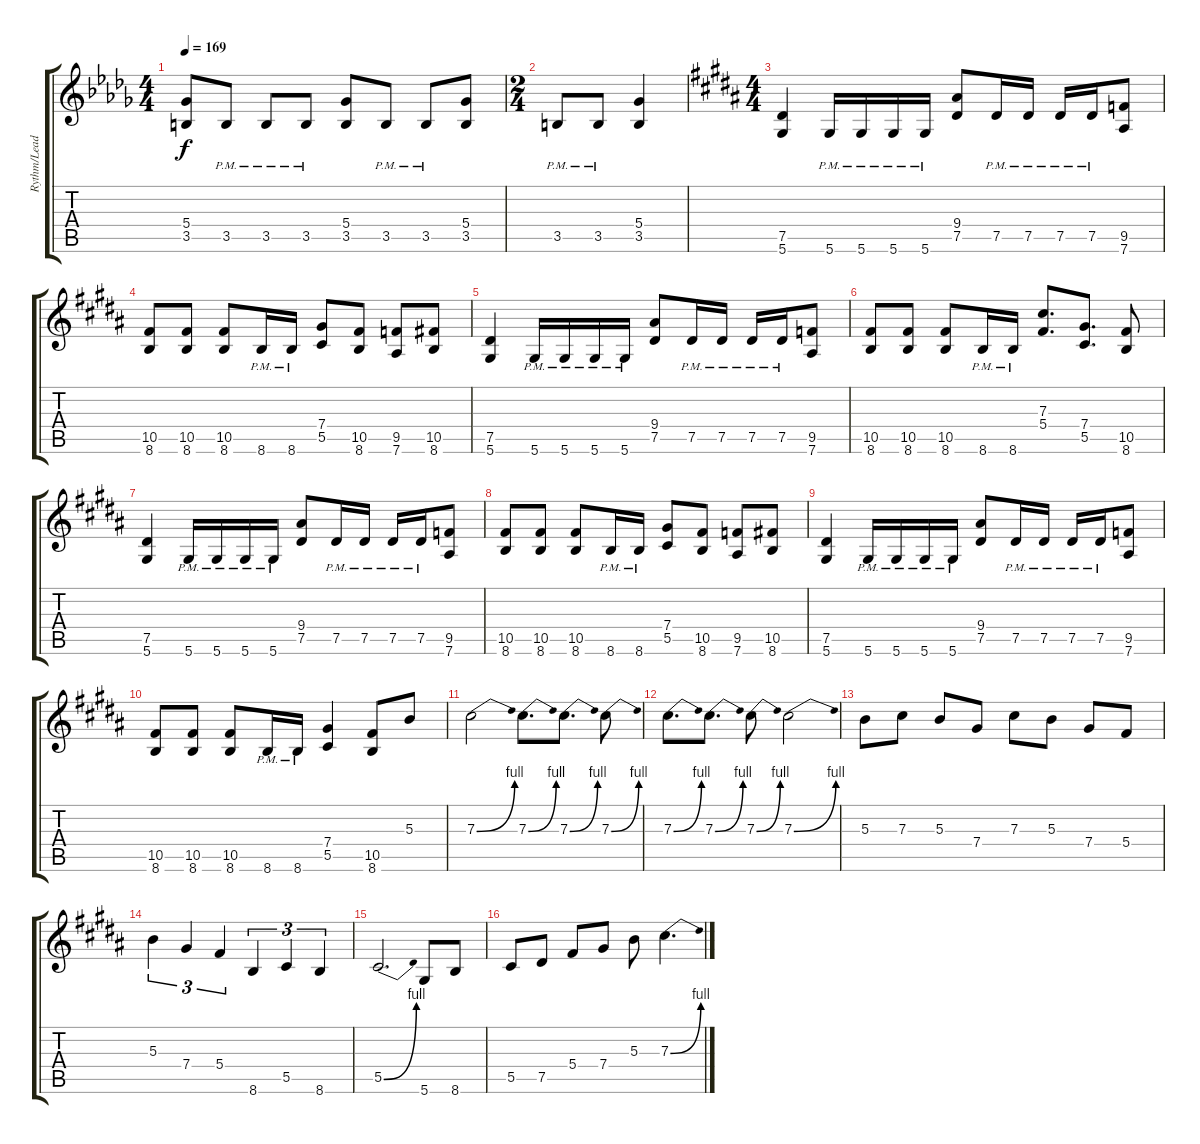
\track ("Rythm/Lead 1" "Rythm/Lead") {instrument distortionguitar}
\staff {score tabs}
\tuning (Eb4 Bb3 Gb3 Db3 Ab2 Eb2) {hide}
\ts (4 4)
\tempo 169
\clef g2
\ks db
(5.4 3.5).8{dy f} 3.5{pm}.8 3.5{pm}.8 3.5{pm}.8 (5.4 3.5).8 3.5{pm}.8 3.5{pm}.8 (5.4 3.5).8 |
\ts (2 4)
3.5{pm}.8 3.5{pm}.8 (5.4 3.5).4 |
\ts (4 4)
\ks b
(7.5 5.6).4 5.6{pm}.16 5.6{pm}.16 5.6{pm}.16 5.6{pm}.16 (9.4 7.5).8 7.5{pm}.16 7.5{pm}.16 7.5{pm}.16 7.5{pm}.16 (9.5 7.6).8 |
(10.5 8.6).8 (10.5 8.6).8 (10.5 8.6).8 8.6{pm}.16 8.6{pm}.16 (7.4 5.5).8 (10.5 8.6).8 (9.5 7.6).8 (10.5 8.6).8 |
(7.5 5.6).4 5.6{pm}.16 5.6{pm}.16 5.6{pm}.16 5.6{pm}.16 (9.4 7.5).8 7.5{pm}.16 7.5{pm}.16 7.5{pm}.16 7.5{pm}.16 (9.5 7.6).8 |
(10.5 8.6).8 (10.5 8.6).8 (10.5 8.6).8 8.6{pm}.16 8.6{pm}.16 (7.3 5.4).8{d} (7.4 5.5).8{d} (10.5 8.6).8 |
(7.5 5.6).4 5.6{pm}.16 5.6{pm}.16 5.6{pm}.16 5.6{pm}.16 (9.4 7.5).8 7.5{pm}.16 7.5{pm}.16 7.5{pm}.16 7.5{pm}.16 (9.5 7.6).8 |
(10.5 8.6).8 (10.5 8.6).8 (10.5 8.6).8 8.6{pm}.16 8.6{pm}.16 (7.4 5.5).8 (10.5 8.6).8 (9.5 7.6).8 (10.5 8.6).8 |
(7.5 5.6).4 5.6{pm}.16 5.6{pm}.16 5.6{pm}.16 5.6{pm}.16 (9.4 7.5).8 7.5{pm}.16 7.5{pm}.16 7.5{pm}.16 7.5{pm}.16 (9.5 7.6).8 |
(10.5 8.6).8 (10.5 8.6).8 (10.5 8.6).8 8.6{pm}.16 8.6{pm}.16 (7.4 5.5).4 (10.5 8.6).8 5.3.8 |
7.3{be (bend 0 0 60 4)}.2 7.3{be (bend 0 0 60 4)}.8{d} 7.3{be (bend 0 0 60 4)}.8{d} 7.3{be (bend 0 0 60 4)}.8 |
7.3{be (bend 0 0 60 4)}.8{d} 7.3{be (bend 0 0 60 4)}.8{d} 7.3{be (bend 0 0 60 4)}.8 7.3{be (bend 0 0 60 4)}.2 |
5.3.8 7.3.8 5.3.8 7.4.8 7.3.8 5.3.8 7.4.8 5.4.8 |
5.3.4{tu (3 2)} 7.4.4{tu (3 2)} 5.4.4{tu (3 2)} 8.6.4{tu (3 2)} 5.5.4{tu (3 2)} 8.6.4{tu (3 2)} |
5.5{be (bend 0 0 60 4)}.2{d} 5.6.8 8.6.8 |
5.5.8 7.5.8 5.4.8 7.4.8 5.3.8 7.3{be (bend 0 0 60 4)}.4{d}
